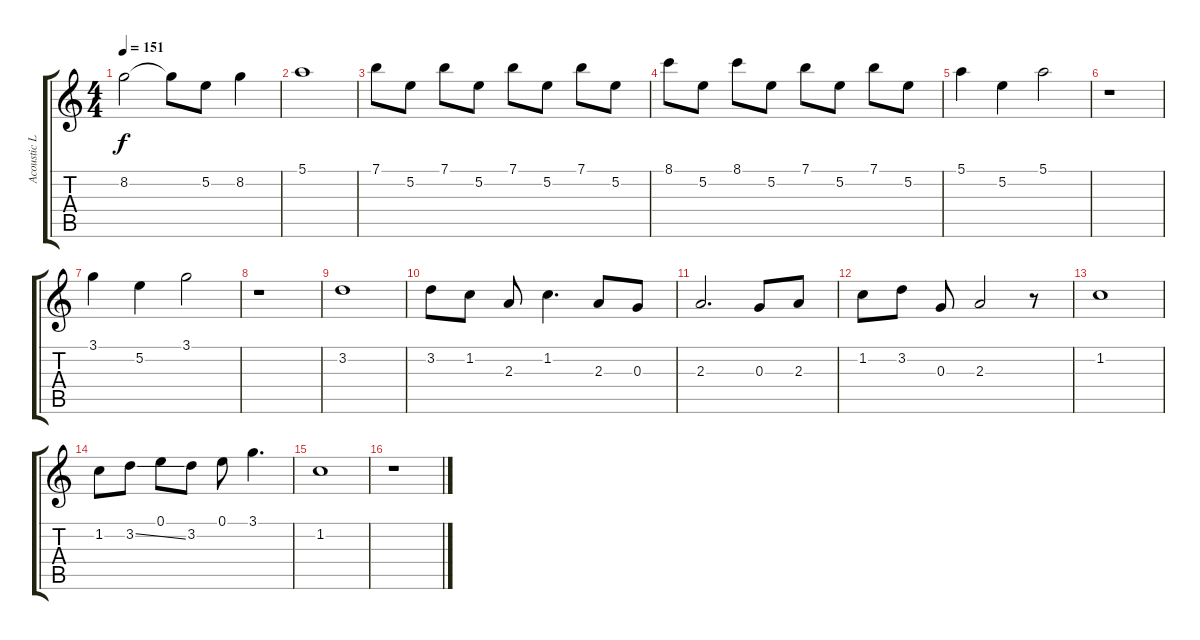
\track ("Acoustic Lead" "Acoustic L") {instrument acousticguitarsteel}
\staff {score tabs}
\tuning (E4 B3 G3 D3 A2 E2) {hide}
\ts (4 4)
\tempo 151
\clef g2
\ks c
8.2.2{dy f} 8.2{t}.8 5.2.8 8.2.4 |
5.1.1 |
7.1.8 5.2.8 7.1.8 5.2.8 7.1.8 5.2.8 7.1.8 5.2.8 |
8.1.8 5.2.8 8.1.8 5.2.8 7.1.8 5.2.8 7.1.8 5.2.8 |
5.1.4 5.2.4 5.1.2 |
r.1 |
3.1.4 5.2.4 3.1.2 |
r.1 |
3.2.1 |
3.2.8 1.2.8 2.3.8 1.2.4{d} 2.3.8 0.3.8 |
2.3.2{d} 0.3.8 2.3.8 |
1.2.8 3.2.8 0.3.8 2.3.2 r.8 |
1.2.1 |
1.2.8 3.2{ss}.8 0.1.8 3.2.8 0.1.8 3.1.4{d} |
1.2.1 |
r.1
